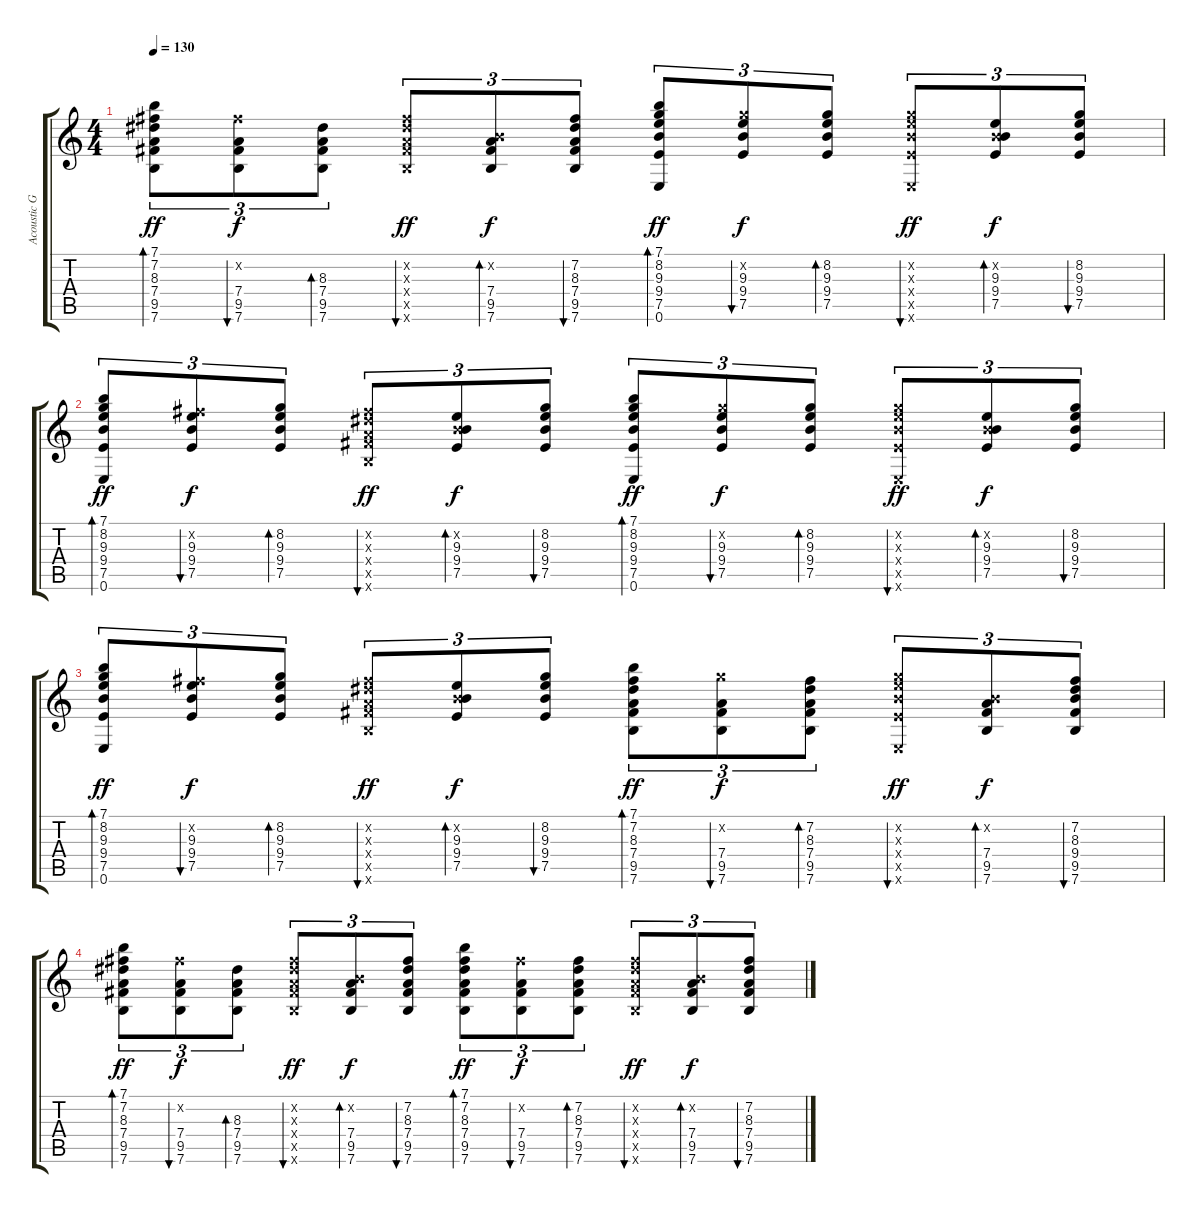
\track ("Acoustic Guitar" "Acoustic G") {instrument acousticguitarsteel}
\staff {score tabs}
\tuning (E4 B3 G3 D3 A2 E2) {hide}
\ts (4 4)
\tempo 130
\clef g2
\ks c
(7.1 7.2 8.3 7.4 9.5 7.6).8{tu (3 2) bd 60 dy ff} (7.2{x} 7.4 9.5 7.6).8{tu (3 2) bu 60 dy f} (8.3 7.4 9.5 7.6).8{tu (3 2) bd 60} (7.2{x} 8.3{x} 7.4{x} 9.5{x} 7.6{x}).8{tu (3 2) bu 60 dy ff} (0.2{x} 7.4 9.5 7.6).8{tu (3 2) bd 60 dy f} (7.2 8.3 7.4 9.5 7.6).8{tu (3 2) bu 60} (7.1 8.2 9.3 9.4 7.5 0.6).8{tu (3 2) bd 60 dy ff} (8.2{x} 9.3 9.4 7.5).8{tu (3 2) bu 60 dy f} (8.2 9.3 9.4 7.5).8{tu (3 2) bd 60} (8.2{x} 9.3{x} 9.4{x} 7.5{x} 0.6{x}).8{tu (3 2) bu 60 dy ff} (0.2{x} 9.3 9.4 7.5).8{tu (3 2) bd 60 dy f} (8.2 9.3 9.4 7.5).8{tu (3 2) bu 60} |
(7.1 8.2 9.3 9.4 7.5 0.6).8{tu (3 2) bd 60 dy ff} (7.2{x} 9.3 9.4 7.5).8{tu (3 2) bu 60 dy f} (8.2 9.3 9.4 7.5).8{tu (3 2) bd 60} (7.2{x} 8.3{x} 7.4{x} 9.5{x} 7.6{x}).8{tu (3 2) bu 60 dy ff} (0.2{x} 9.3 9.4 7.5).8{tu (3 2) bd 60 dy f} (8.2 9.3 9.4 7.5).8{tu (3 2) bu 60} (7.1 8.2 9.3 9.4 7.5 0.6).8{tu (3 2) bd 60 dy ff} (8.2{x} 9.3 9.4 7.5).8{tu (3 2) bu 60 dy f} (8.2 9.3 9.4 7.5).8{tu (3 2) bd 60} (8.2{x} 9.3{x} 9.4{x} 7.5{x} 0.6{x}).8{tu (3 2) bu 60 dy ff} (0.2{x} 9.3 9.4 7.5).8{tu (3 2) bd 60 dy f} (8.2 9.3 9.4 7.5).8{tu (3 2) bu 60} |
(7.1 8.2 9.3 9.4 7.5 0.6).8{tu (3 2) bd 60 dy ff} (7.2{x} 9.3 9.4 7.5).8{tu (3 2) bu 60 dy f} (8.2 9.3 9.4 7.5).8{tu (3 2) bd 60} (7.2{x} 8.3{x} 7.4{x} 9.5{x} 7.6{x}).8{tu (3 2) bu 60 dy ff} (0.2{x} 9.3 9.4 7.5).8{tu (3 2) bd 60 dy f} (8.2 9.3 9.4 7.5).8{tu (3 2) bu 60} (7.1 7.2 8.3 7.4 9.5 7.6).8{tu (3 2) bd 60 dy ff} (8.2{x} 7.4 9.5 7.6).8{tu (3 2) bu 60 dy f} (7.2 8.3 7.4 9.5 7.6).8{tu (3 2) bd 60} (8.2{x} 9.3{x} 9.4{x} 7.5{x} 0.6{x}).8{tu (3 2) bu 60 dy ff} (0.2{x} 7.4 9.5 7.6).8{tu (3 2) bd 60 dy f} (7.2 8.3 9.4 9.5 7.6).8{tu (3 2) bu 60} |
(7.1 7.2 8.3 7.4 9.5 7.6).8{tu (3 2) bd 60 dy ff} (7.2{x} 7.4 9.5 7.6).8{tu (3 2) bu 60 dy f} (8.3 7.4 9.5 7.6).8{tu (3 2) bd 60} (7.2{x} 8.3{x} 7.4{x} 9.5{x} 7.6{x}).8{tu (3 2) bu 60 dy ff} (0.2{x} 7.4 9.5 7.6).8{tu (3 2) bd 60 dy f} (7.2 8.3 7.4 9.5 7.6).8{tu (3 2) bu 60} (7.1 7.2 8.3 7.4 9.5 7.6).8{tu (3 2) bd 60 dy ff} (7.2{x} 7.4 9.5 7.6).8{tu (3 2) bu 60 dy f} (7.2 8.3 7.4 9.5 7.6).8{tu (3 2) bd 60} (7.2{x} 8.3{x} 7.4{x} 9.5{x} 7.6{x}).8{tu (3 2) bu 60 dy ff} (0.2{x} 7.4 9.5 7.6).8{tu (3 2) bd 60 dy f} (7.2 8.3 7.4 9.5 7.6).8{tu (3 2) bu 60}
